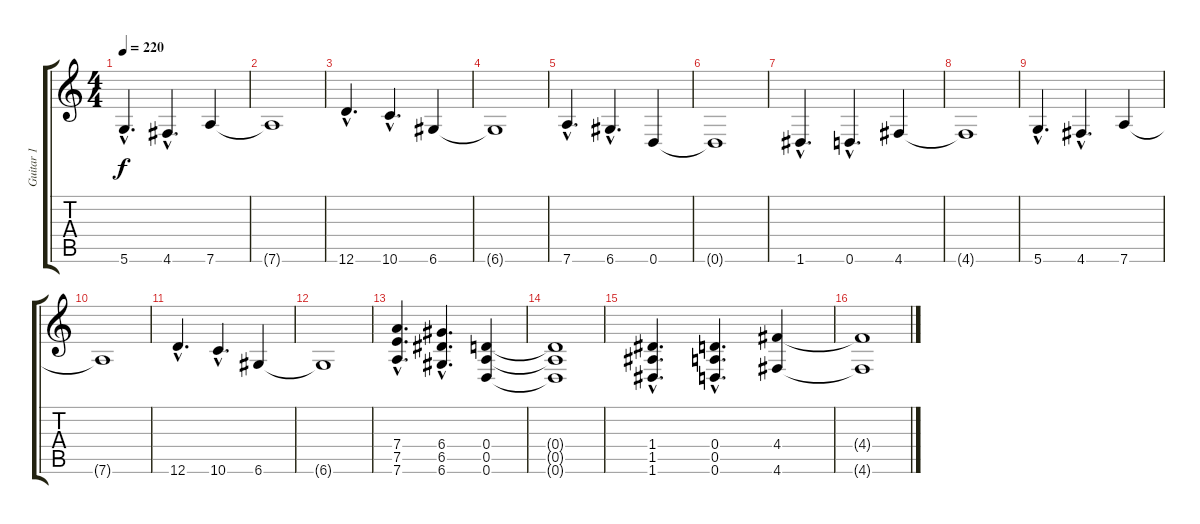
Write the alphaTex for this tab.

\track ("Guitar 1" "Guitar 1") {instrument distortionguitar}
\staff {score tabs}
\tuning (E4 B3 G3 D3 A2 D2) {hide}
\ts (4 4)
\tempo 220
\clef g2
\ks c
5.6{hac}.4{d dy f volume 12 instrument overdrivenguitar} 4.6{hac}.4{d} 7.6.4 |
7.6{t}.1 |
12.6{hac}.4{d volume 12 instrument overdrivenguitar} 10.6{hac}.4{d} 6.6.4 |
6.6{t}.1 |
7.6{hac}.4{d volume 12 instrument overdrivenguitar} 6.6{hac}.4{d} 0.6.4 |
0.6{t}.1 |
1.6{hac}.4{d volume 12 instrument overdrivenguitar} 0.6{hac}.4{d} 4.6.4 |
4.6{t}.1 |
5.6{hac}.4{d volume 12 instrument overdrivenguitar} 4.6{hac}.4{d} 7.6.4 |
7.6{t}.1 |
12.6{hac}.4{d volume 12 instrument overdrivenguitar} 10.6{hac}.4{d} 6.6.4 |
6.6{t}.1 |
(7.4{hac} 7.5{hac} 7.6{hac}).4{d volume 16 instrument distortionguitar} (6.4{hac} 6.5{hac} 6.6{hac}).4{d} (0.4 0.5 0.6).4 |
(0.4{t} 0.5{t} 0.6{t}).1 |
(1.4{hac} 1.5{hac} 1.6{hac}).4{d} (0.4{hac} 0.5{hac} 0.6{hac}).4{d} (4.4 4.6).4 |
(4.4{t} 4.6{t}).1
